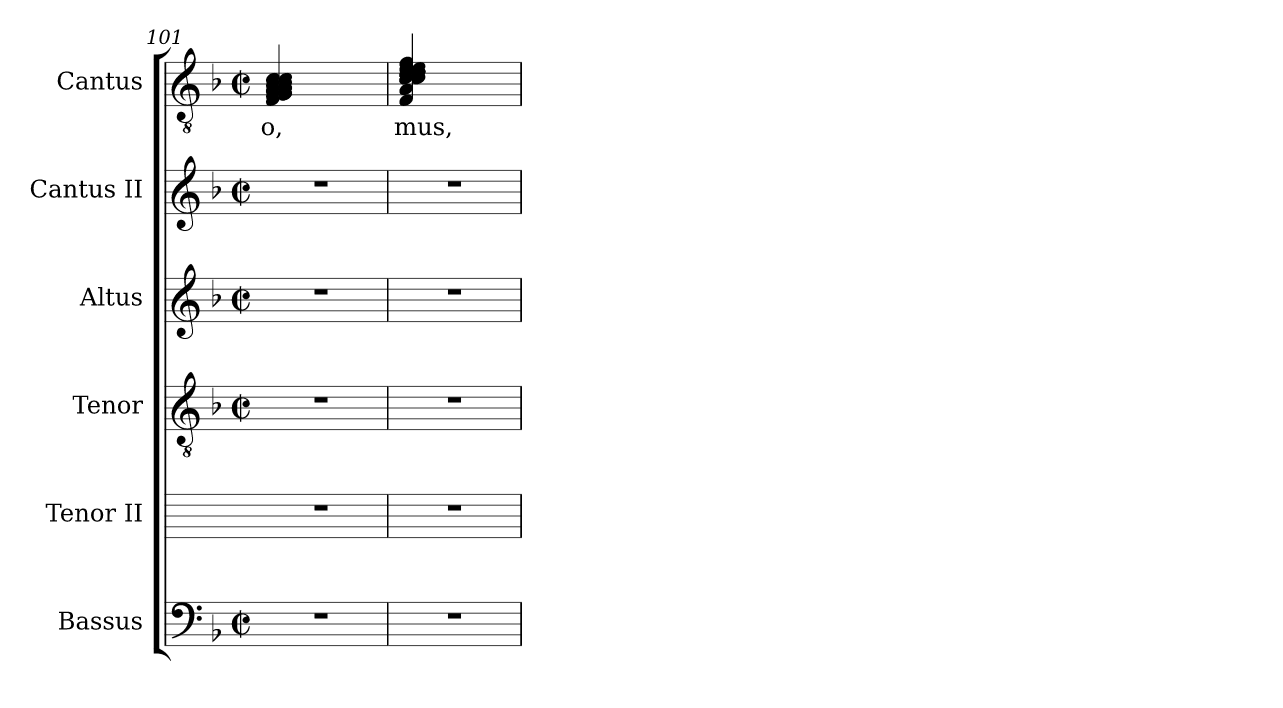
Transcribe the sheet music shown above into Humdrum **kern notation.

**kern	**kern	**kern	**kern	**kern	**kern	**text
*part6	*part5	*part4	*part3	*part2	*part1	*part1
*staff6	*staff5	*staff4	*staff3	*staff2	*staff1	*staff1
*I"Bassus	*I"Tenor II	*I"Tenor	*I"Altus	*I"Cantus II	*I"Cantus	*
*I'Bassus	*	*I'Tenor	*I'Altus	*I'Cantus II	*	*
!!LO:LB:g=z
*clefF4	*	*clefGv2	*clefG2	*clefG2	*clefGv2	*
*k[b-]	*	*k[b-]	*k[b-]	*k[b-]	*k[b-]	*
*F:	*	*F:	*F:	*F:	*F:	*
*M2/2	*	*M2/2	*M2/2	*M2/2	*M2/2	*
*met(c|)	*	*met(c|)	*met(c|)	*met(c|)	*met(c|)	*
=101	=101	=101	=101	=101	=101	=101
!	!	!	!	!	!	!LO:LY:b:cj
1r	1r	1r	1r	1r	(>(>(<(>4F/ 4G/ 4A/ 4c/ 4c/ 4B-/ 4A/ 4G/ 4A/ 4B-/ 4A/ 4G/	o,
.	.	.	.	.	2.ryy	.
=102	=102	=102	=102	=102	=102	=102
!	!	!	!	!	!	!LO:LY:b:cj
1r	1r	1r	1r	1r	(<(>4F/ 4A/ 4c/ 4d/ 4d/ 4c/ 4d/ 4e/ 4f/ 4e/ 4d/ 4c/ 4d/	mus,
.	.	.	.	.	2.ryy	.
=	=	=	=	=	=	=
*-	*-	*-	*-	*-	*-	*-
